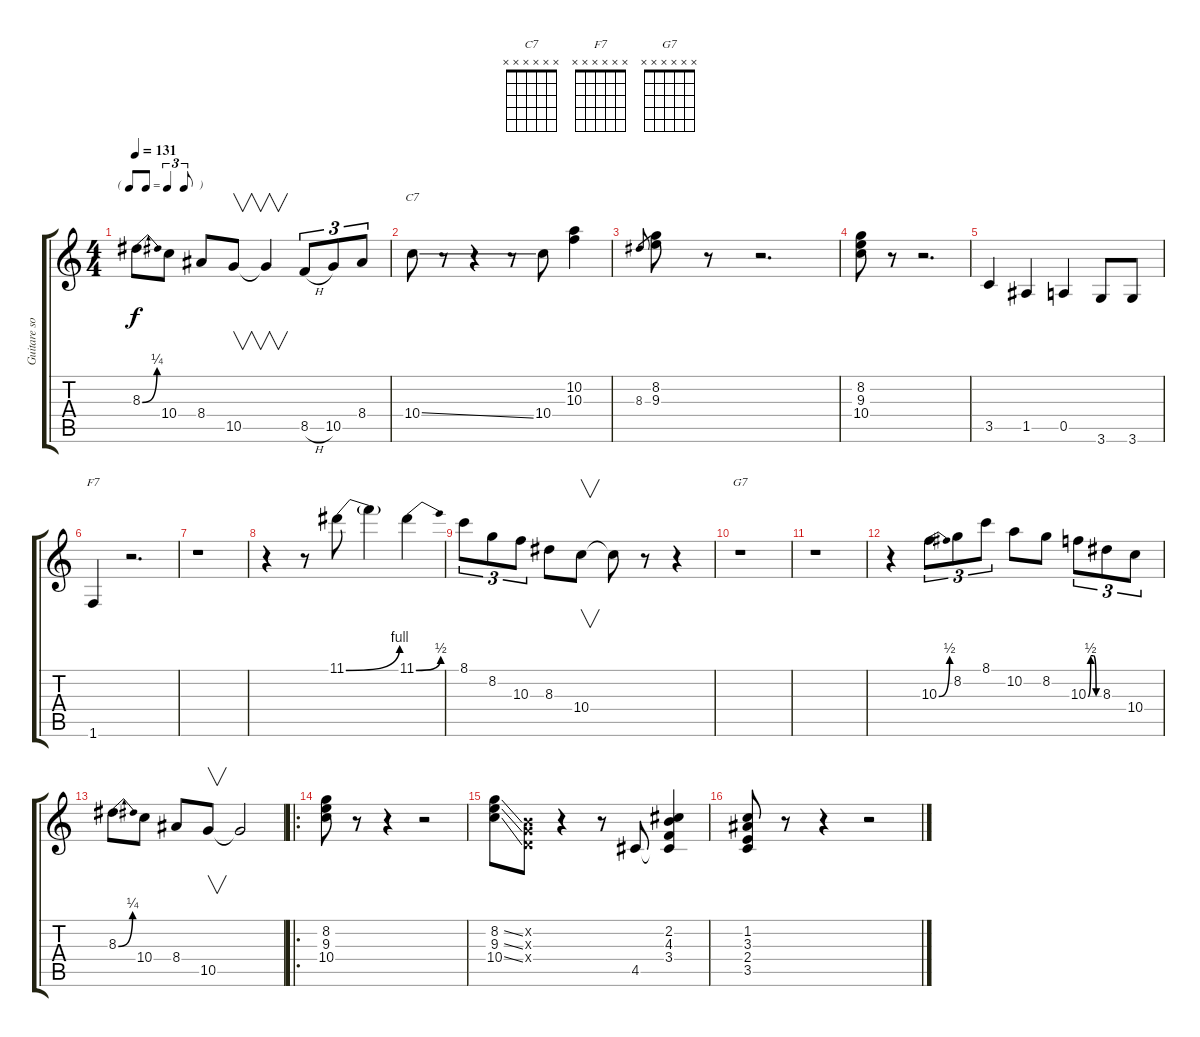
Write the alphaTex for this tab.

\track ("Guitare solo" "Guitare so") {instrument electricguitarjazz}
\staff {score tabs}
\tuning (E4 B3 G3 D3 A2 E2) {hide}
\chord ("C7" x x x x x x) {firstfret 0}
\chord ("F7" x x x x x x) {firstfret 0}
\chord ("G7" x x x x x x) {firstfret 0}
\ts (4 4)
\tf triplet8th
\tempo 131
\clef g2
\ks c
8.3{be (bend 0 0 60 1)}.8{dy f} 10.4.8 8.4.8 10.5.8{v} 10.5{t}.4{v} 8.5{h}.8{tu (3 2)} 10.5.8{tu (3 2)} 8.4.8{tu (3 2)} |
10.4{ss}.8{ch "C7"} r.8 r.4 r.8 10.4.8 (10.2 10.3).4 |
8.3.8{gr} (8.2 9.3).8 r.8 r.2{d} |
(8.2 9.3 10.4).8 r.8 r.2{d} |
3.5.4 1.5.4 0.5.4 3.6.8 3.6.8 |
1.6.4{ch "F7"} r.2{d} |
r.1 |
r.4 r.8 11.1{be (bend 0 0 60 4)}.8 11.1{t}.4 11.1{be (bend 0 0 60 2)}.4 |
8.1.8{tu (3 2)} 8.2.8{tu (3 2)} 10.3.8{tu (3 2)} 8.3.8 10.4.8{v} 10.4{t}.8 r.8 r.4 |
r.1{ch "G7"} |
r.1 |
r.4 10.3{be (bend 0 0 60 2)}.8{tu (3 2)} 8.2.8{tu (3 2)} 8.1.8{tu (3 2)} 10.2.8 8.2.8 10.3{be (custom 0 0 15 2 30 2 45 0 60 0)}.8{tu (3 2)} 8.3.8{tu (3 2)} 10.4.8{tu (3 2)} |
8.3{be (bend 0 0 60 1)}.8 10.4.8 8.4.8 10.5.8{v} 10.5{t}.2 |
\ro
(8.2 9.3 10.4).8 r.8 r.4 r.2 |
(8.2{ss} 9.3{ss} 10.4{ss}).8 (0.2{x} 0.3{x} 0.4{x}).8 r.4 r.8 4.5.8 (2.2 4.3 3.4 4.5{t}).4 |
(1.2 3.3 2.4 3.5).8 r.8 r.4 r.2
